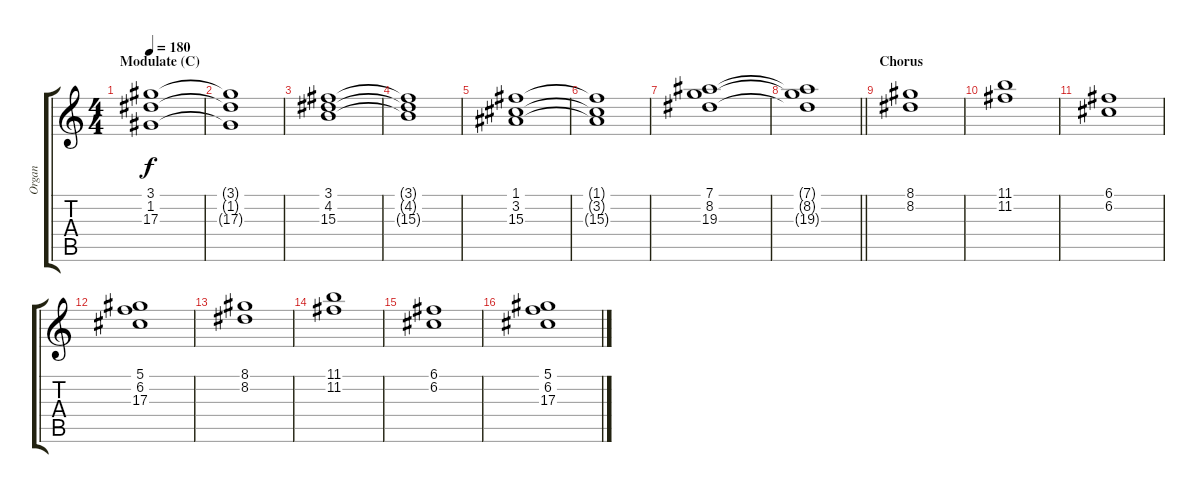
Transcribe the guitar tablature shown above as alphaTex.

\track ("Organ" "Organ") {instrument rockorgan}
\staff {score tabs}
\tuning (C5 G4 Eb4 Bb3 F3 C3) {hide}
\ts (4 4)
\section ("" "Modulate (C)")
\tempo 180
\clef g2
\ks c
(3.1 1.2 17.3).1{dy f} |
(3.1{t} 1.2{t} 17.3{t}).1 |
(3.1 4.2 15.3).1 |
(3.1{t} 4.2{t} 15.3{t}).1 |
(1.1 3.2 15.3).1 |
(1.1{t} 3.2{t} 15.3{t}).1 |
(7.1 8.2 19.3).1 |
\barLineRight lightlight
(7.1{t} 8.2{t} 19.3{t}).1 |
\section ("" "Chorus")
(8.1 8.2).1 |
(11.1 11.2).1 |
(6.1 6.2).1 |
(5.1 6.2 17.3).1 |
(8.1 8.2).1 |
(11.1 11.2).1 |
(6.1 6.2).1 |
(5.1 6.2 17.3).1
